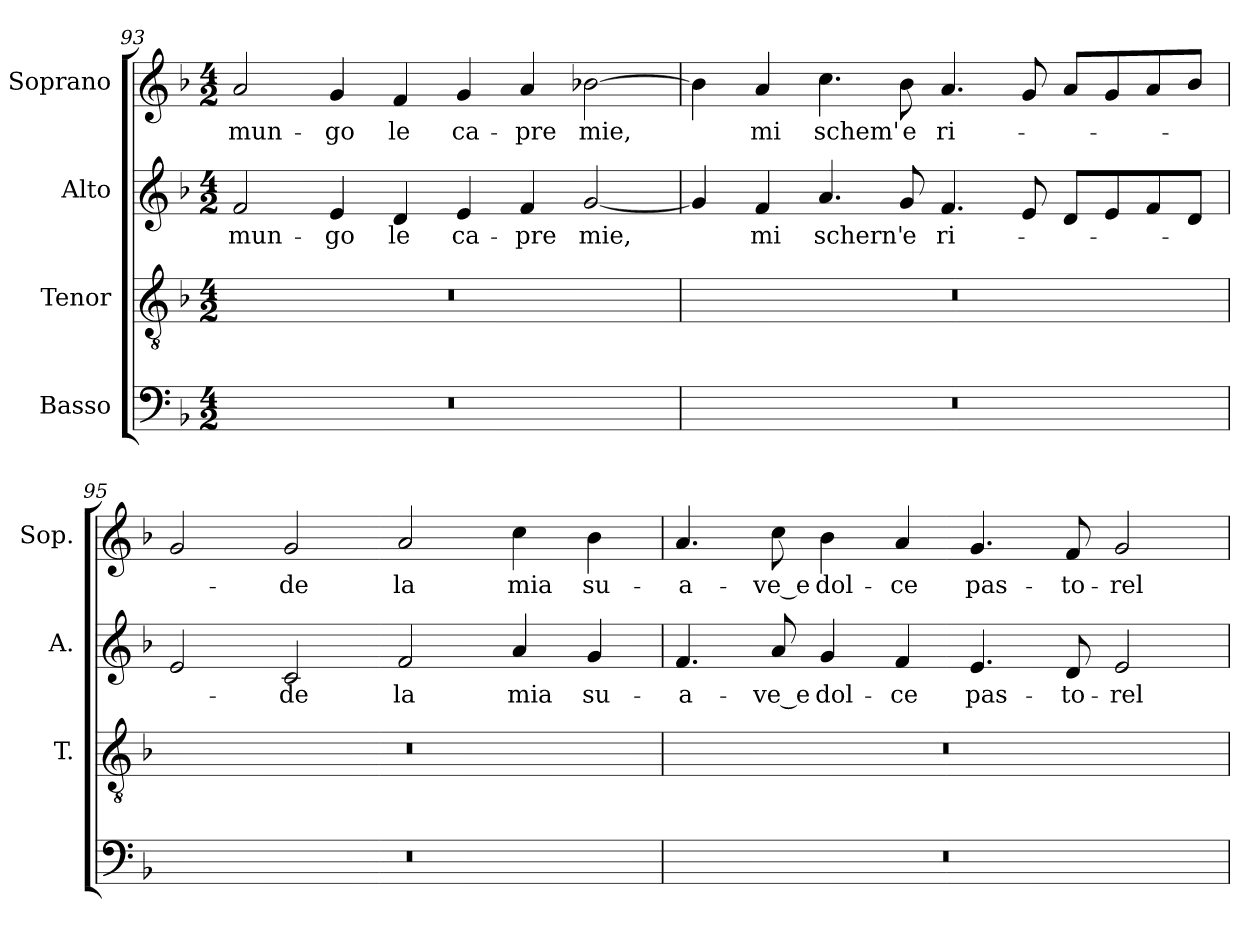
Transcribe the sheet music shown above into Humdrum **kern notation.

**kern	**kern	**kern	**text	**kern	**text
*part4	*part3	*part2	*part2	*part1	*part1
*staff4	*staff3	*staff2	*staff2	*staff1	*staff1
*I"Basso	*I"Tenor	*I"Alto	*	*I"Soprano	*
*	*I'T.	*I'A.	*	*I'Sop.	*
*clefF4	*clefGv2	*clefG2	*	*clefG2	*
*	*ITrd7c12	*	*	*	*
*k[b-]	*k[b-]	*k[b-]	*	*k[b-]	*
*F:	*F:	*F:	*	*F:	*
*M4/2	*M4/2	*M4/2	*	*M4/2	*
=93	=93	=93	=93	=93	=93
!LO:N:vis=1	!LO:N:vis=1	!	!	!	!
!	!	!	!LO:LY:b:color=#000000	!	!
!	!	!	!	!	!LO:LY:b:color=#000000
0r	0r	2fi/	mun-	2ai/	mun-
!	!	!	!LO:LY:b:color=#000000	!	!
!	!	!	!	!	!LO:LY:b:color=#000000
.	.	4ei/	-go	4gi/	-go
!	!	!	!LO:LY:b:color=#000000	!	!
!	!	!	!	!	!LO:LY:b:color=#000000
.	.	4di/	le	4fi/	le
!	!	!	!LO:LY:b:color=#000000	!	!
!	!	!	!	!	!LO:LY:b:color=#000000
.	.	4ei/	ca-	4gi/	ca-
!	!	!	!LO:LY:b:color=#000000	!	!
!	!	!	!	!	!LO:LY:b:color=#000000
.	.	4fi/	-pre	4ai/	-pre
!	!	!	!LO:LY:b:color=#000000	!	!
!	!	!	!	!	!LO:LY:b:color=#000000
.	.	[<2gi/	mie,	[>2b-Xi\	mie,
=94	=94	=94	=94	=94	=94
!LO:N:vis=1	!LO:N:vis=1	!	!	!	!
0r	0r	4gi/]	.	4b-i\]	.
!	!	!	!LO:LY:b:color=#000000	!	!
!	!	!	!	!	!LO:LY:b:color=#000000
.	.	4fi/	mi	4ai/	mi
!	!	!	!LO:LY:b:color=#000000	!	!
!	!	!	!	!	!LO:LY:b:color=#000000
.	.	4.ai/	schern'	4.cci\	schem'
!	!	!	!LO:LY:b:color=#000000	!	!
!	!	!	!	!	!LO:LY:b:color=#000000
.	.	8gi/	e	8b-i\	e
!	!	!	!LO:LY:b:color=#000000	!	!
!	!	!	!	!	!LO:LY:b:color=#000000
.	.	4.fi/	ri-	4.ai/	ri-
.	.	8ei/	.	8gi/	.
.	.	8di/L	.	8ai/L	.
.	.	8ei/	.	8gi/	.
.	.	8fi/	.	8ai/	.
.	.	8di/J	.	8b-i/J	.
!!LO:LB:g=z
=95	=95	=95	=95	=95	=95
!LO:N:vis=1	!LO:N:vis=1	!	!	!	!
0r	0r	2ei/	.	2gi/	.
!	!	!	!LO:LY:b:color=#000000	!	!
!	!	!	!	!	!LO:LY:b:color=#000000
.	.	2ci/	-de	2gi/	-de
!	!	!	!LO:LY:b:color=#000000	!	!
!	!	!	!	!	!LO:LY:b:color=#000000
.	.	2fi/	la	2ai/	la
!	!	!	!LO:LY:b:color=#000000	!	!
!	!	!	!	!	!LO:LY:b:color=#000000
.	.	4ai/	mia	4cci\	mia
!	!	!	!LO:LY:b:color=#000000	!	!
!	!	!	!	!	!LO:LY:b:color=#000000
.	.	4gi/	su-	4b-i\	su-
=96	=96	=96	=96	=96	=96
!LO:N:vis=1	!LO:N:vis=1	!	!	!	!
!	!	!	!LO:LY:b:color=#000000	!	!
!	!	!	!	!	!LO:LY:b:color=#000000
0r	0r	4.fi/	-a-	4.ai/	-a-
!	!	!	!LO:LY:b:color=#000000	!	!
!	!	!	!	!	!LO:LY:b:color=#000000
.	.	8ai/	-ve_e	8cci\	-ve_e
!	!	!	!LO:LY:b:color=#000000	!	!
!	!	!	!	!	!LO:LY:b:color=#000000
.	.	4gi/	dol-	4b-i\	dol-
!	!	!	!LO:LY:b:color=#000000	!	!
!	!	!	!	!	!LO:LY:b:color=#000000
.	.	4fi/	-ce	4ai/	-ce
!	!	!	!LO:LY:b:color=#000000	!	!
!	!	!	!	!	!LO:LY:b:color=#000000
.	.	4.ei/	pas-	4.gi/	pas-
!	!	!	!LO:LY:b:color=#000000	!	!
!	!	!	!	!	!LO:LY:b:color=#000000
.	.	8di/	-to-	8fi/	-to-
!	!	!	!LO:LY:b:color=#000000	!	!
!	!	!	!	!	!LO:LY:b:color=#000000
.	.	2ei/	-rel-	2gi/	-rel-
=	=	=	=	=	=
*-	*-	*-	*-	*-	*-
